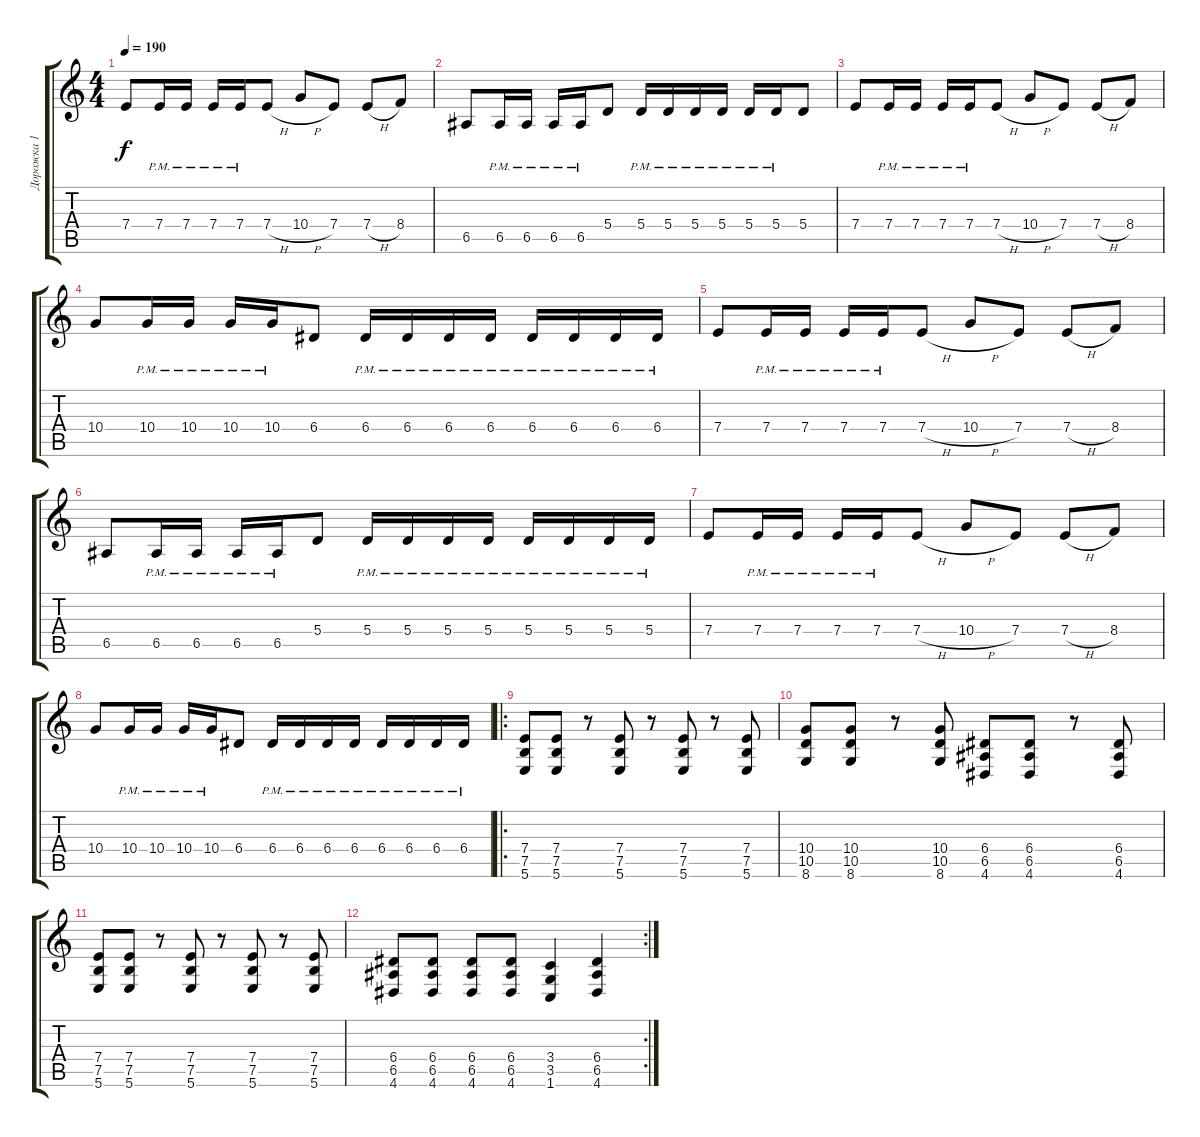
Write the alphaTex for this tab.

\track ("Дорожка 1" "Дорожка 1") {instrument distortionguitar}
\staff {score tabs}
\tuning (B3 Gb3 D3 A2 E2 B1) {hide}
\ts (4 4)
\tempo 190
\clef g2
\ks c
7.4.8{dy f} 7.4{pm}.16 7.4{pm}.16 7.4{pm}.16 7.4{pm}.16 7.4{h}.8 10.4{h}.8 7.4.8 7.4{h}.8 8.4.8 |
6.5.8 6.5{pm}.16 6.5{pm}.16 6.5{pm}.16 6.5{pm}.16 5.4.8 5.4{pm}.16 5.4{pm}.16 5.4{pm}.16 5.4{pm}.16 5.4{pm}.16 5.4{pm}.16 5.4.8 |
7.4.8 7.4{pm}.16 7.4{pm}.16 7.4{pm}.16 7.4{pm}.16 7.4{h}.8 10.4{h}.8 7.4.8 7.4{h}.8 8.4.8 |
10.4.8 10.4{pm}.16 10.4{pm}.16 10.4{pm}.16 10.4{pm}.16 6.4.8 6.4{pm}.16 6.4{pm}.16 6.4{pm}.16 6.4{pm}.16 6.4{pm}.16 6.4{pm}.16 6.4{pm}.16 6.4{pm}.16 |
7.4.8 7.4{pm}.16 7.4{pm}.16 7.4{pm}.16 7.4{pm}.16 7.4{h}.8 10.4{h}.8 7.4.8 7.4{h}.8 8.4.8 |
6.5.8 6.5{pm}.16 6.5{pm}.16 6.5{pm}.16 6.5{pm}.16 5.4.8 5.4{pm}.16 5.4{pm}.16 5.4{pm}.16 5.4{pm}.16 5.4{pm}.16 5.4{pm}.16 5.4{pm}.16 5.4{pm}.16 |
7.4.8 7.4{pm}.16 7.4{pm}.16 7.4{pm}.16 7.4{pm}.16 7.4{h}.8 10.4{h}.8 7.4.8 7.4{h}.8 8.4.8 |
10.4.8 10.4{pm}.16 10.4{pm}.16 10.4{pm}.16 10.4{pm}.16 6.4.8 6.4{pm}.16 6.4{pm}.16 6.4{pm}.16 6.4{pm}.16 6.4{pm}.16 6.4{pm}.16 6.4{pm}.16 6.4{pm}.16 |
\ro
(7.4 7.5 5.6).8 (7.4 7.5 5.6).8 r.8 (7.4 7.5 5.6).8 r.8 (7.4 7.5 5.6).8 r.8 (7.4 7.5 5.6).8 |
(10.4 10.5 8.6).8 (10.4 10.5 8.6).8 r.8 (10.4 10.5 8.6).8 (6.4 6.5 4.6).8 (6.4 6.5 4.6).8 r.8 (6.4 6.5 4.6).8 |
(7.4 7.5 5.6).8 (7.4 7.5 5.6).8 r.8 (7.4 7.5 5.6).8 r.8 (7.4 7.5 5.6).8 r.8 (7.4 7.5 5.6).8 |
\rc 2
(6.4 6.5 4.6).8 (6.4 6.5 4.6).8 (6.4 6.5 4.6).8 (6.4 6.5 4.6).8 (3.4 3.5 1.6).4 (6.4 6.5 4.6).4
